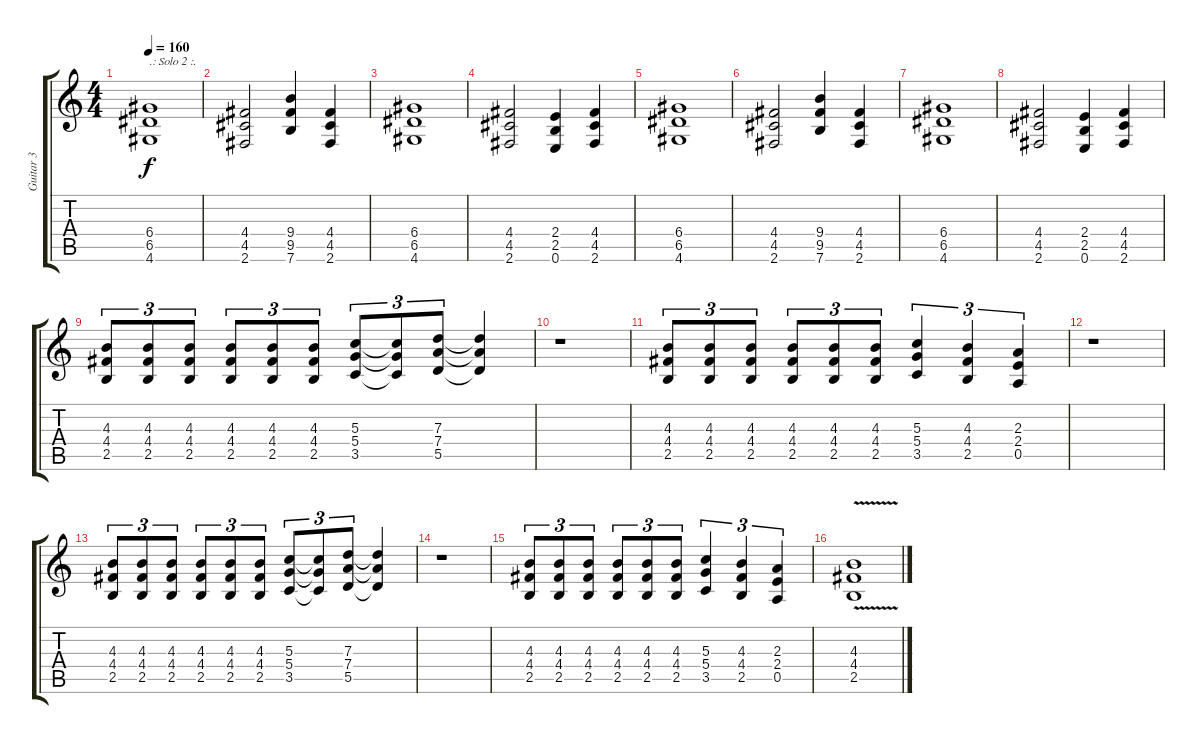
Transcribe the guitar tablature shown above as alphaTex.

\track ("Guitar 3" "Guitar 3") {instrument overdrivenguitar}
\staff {score tabs}
\tuning (E4 B3 G3 D3 A2 E2) {hide}
\ts (4 4)
\tempo 160
\clef g2
\ks c
(6.4 6.5 4.6).1{txt ".: Solo 2 :." dy f} |
(4.4 4.5 2.6).2 (9.4 9.5 7.6).4 (4.4 4.5 2.6).4 |
(6.4 6.5 4.6).1 |
(4.4 4.5 2.6).2 (2.4 2.5 0.6).4 (4.4 4.5 2.6).4 |
(6.4 6.5 4.6).1 |
(4.4 4.5 2.6).2 (9.4 9.5 7.6).4 (4.4 4.5 2.6).4 |
(6.4 6.5 4.6).1 |
(4.4 4.5 2.6).2 (2.4 2.5 0.6).4 (4.4 4.5 2.6).4 |
(4.3 4.4 2.5).8{tu (3 2)} (4.3 4.4 2.5).8{tu (3 2)} (4.3 4.4 2.5).8{tu (3 2)} (4.3 4.4 2.5).8{tu (3 2)} (4.3 4.4 2.5).8{tu (3 2)} (4.3 4.4 2.5).8{tu (3 2)} (5.3 5.4 3.5).8{tu (3 2)} (5.3{t} 5.4{t} 3.5{t}).8{tu (3 2)} (7.3 7.4 5.5).8{tu (3 2)} (7.3{t} 7.4{t} 5.5{t}).4 |
r.1 |
(4.3 4.4 2.5).8{tu (3 2)} (4.3 4.4 2.5).8{tu (3 2)} (4.3 4.4 2.5).8{tu (3 2)} (4.3 4.4 2.5).8{tu (3 2)} (4.3 4.4 2.5).8{tu (3 2)} (4.3 4.4 2.5).8{tu (3 2)} (5.3 5.4 3.5).4{tu (3 2)} (4.3 4.4 2.5).4{tu (3 2)} (2.3 2.4 0.5).4{tu (3 2)} |
r.1 |
(4.3 4.4 2.5).8{tu (3 2)} (4.3 4.4 2.5).8{tu (3 2)} (4.3 4.4 2.5).8{tu (3 2)} (4.3 4.4 2.5).8{tu (3 2)} (4.3 4.4 2.5).8{tu (3 2)} (4.3 4.4 2.5).8{tu (3 2)} (5.3 5.4 3.5).8{tu (3 2)} (5.3{t} 5.4{t} 3.5{t}).8{tu (3 2)} (7.3 7.4 5.5).8{tu (3 2)} (7.3{t} 7.4{t} 5.5{t}).4 |
r.1 |
(4.3 4.4 2.5).8{tu (3 2)} (4.3 4.4 2.5).8{tu (3 2)} (4.3 4.4 2.5).8{tu (3 2)} (4.3 4.4 2.5).8{tu (3 2)} (4.3 4.4 2.5).8{tu (3 2)} (4.3 4.4 2.5).8{tu (3 2)} (5.3 5.4 3.5).4{tu (3 2)} (4.3 4.4 2.5).4{tu (3 2)} (2.3 2.4 0.5).4{tu (3 2)} |
(4.3{v} 4.4{v} 2.5).1
